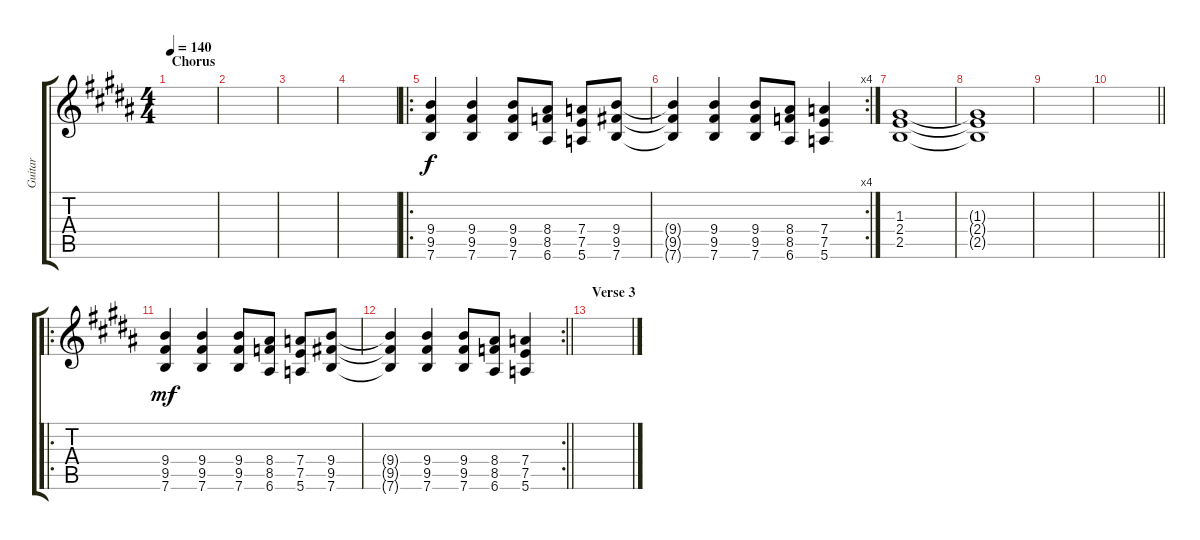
\track ("Guitar" "Guitar") {instrument overdrivenguitar bank 255}
\staff {score tabs}
\tuning (E4 B3 G3 D3 A2 E2) {hide}
\ts (4 4)
\section ("" "Chorus")
\tempo 140
\clef g2
\ks b
|
|
|
|
\ro
(9.4 9.5 7.6).4 (9.4 9.5 7.6).4 (9.4 9.5 7.6).8 (8.4 8.5 6.6).8 (7.4 7.5 5.6).8 (9.4 9.5 7.6).8 |
\rc 4
(9.4{t} 9.5{t} 7.6{t}).4 (9.4 9.5 7.6).4 (9.4 9.5 7.6).8 (8.4 8.5 6.6).8 (7.4 7.5 5.6).4 |
(1.3 2.4 2.5).1{dy f volume 0} |
(1.3{t} 2.4{t} 2.5{t}).1 |
|
\barLineRight lightlight
|
\ro
(9.4 9.5 7.6).4{dy mf volume 13} (9.4 9.5 7.6).4 (9.4 9.5 7.6).8 (8.4 8.5 6.6).8 (7.4 7.5 5.6).8 (9.4 9.5 7.6).8 |
\rc 2
\barLineRight lightlight
(9.4{t} 9.5{t} 7.6{t}).4 (9.4 9.5 7.6).4 (9.4 9.5 7.6).8 (8.4 8.5 6.6).8 (7.4 7.5 5.6).4 |
\section ("" "Verse 3")
